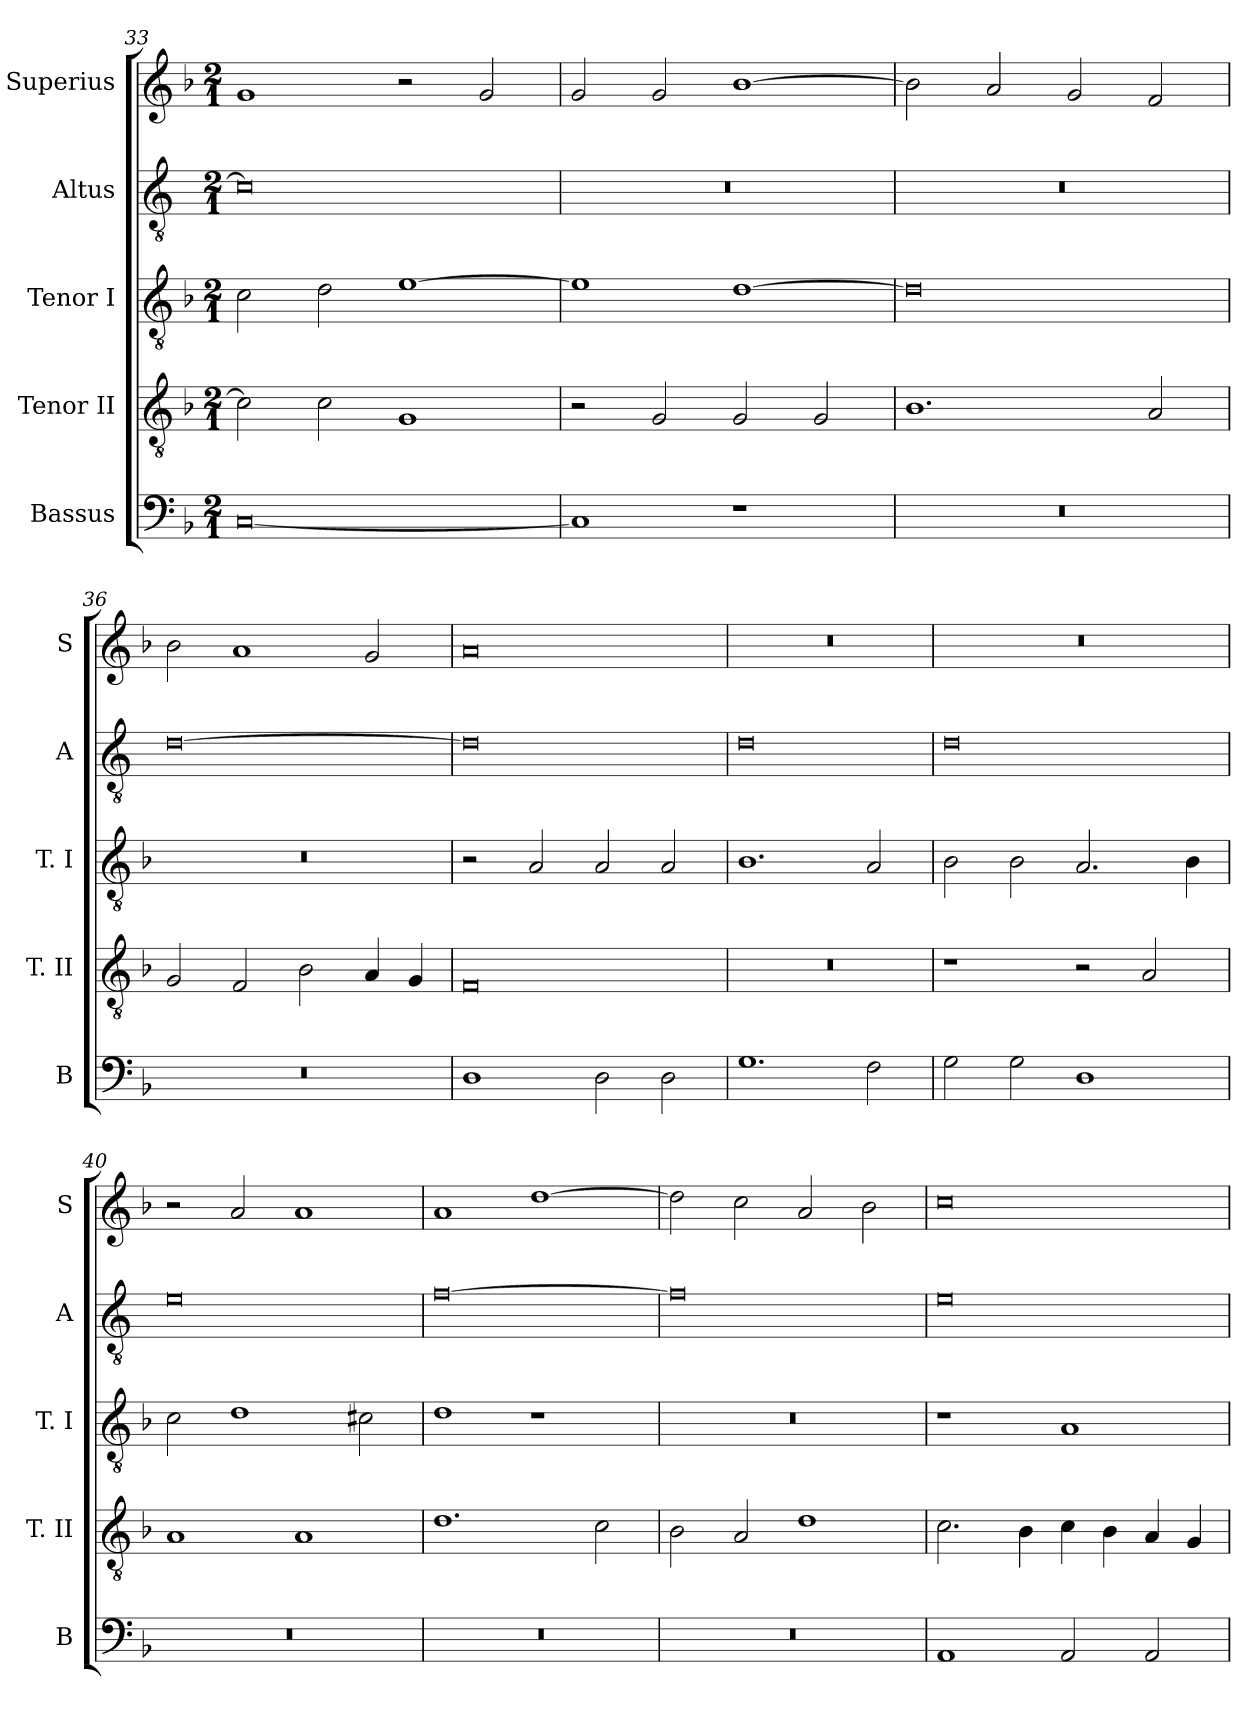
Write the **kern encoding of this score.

**kern	**kern	**kern	**kern	**kern
*part5	*part4	*part3	*part2	*part1
*staff5	*staff4	*staff3	*staff2	*staff1
*I"Bassus	*I"Tenor II	*I"Tenor I	*I"Altus	*I"Superius
*I'B	*I'T. II	*I'T. I	*I'A	*I'S
*clefF4	*clefGv2	*clefGv2	*clefGv2	*clefG2
*k[b-]	*k[b-]	*k[b-]	*k[]	*k[b-]
*F:	*F:	*F:	*C:	*F:
*M2/1	*M2/1	*M2/1	*M2/1	*M2/1
=33	=33	=33	=33	=33
[0C	2c]	2c	0c]	1g
.	2c	2d	.	.
.	1G	[1e	.	2r
.	.	.	.	2g
=34	=34	=34	=34	=34
1C]	2r	1e]	0r	2g
.	2G	.	.	2g
1r	2G	[1d	.	[1b-
.	2G	.	.	.
=35	=35	=35	=35	=35
0r	1.B-	0d]	0r	2b-]
.	.	.	.	2a
.	.	.	.	2g
.	2A	.	.	2f
=36	=36	=36	=36	=36
0r	2G	0r	[0d	2b-
.	2F	.	.	1a
.	2B-	.	.	.
.	4A	.	.	2g
.	4G	.	.	.
=37	=37	=37	=37	=37
1D	0F	2r	0d]	0a
.	.	2A	.	.
2D	.	2A	.	.
2D	.	2A	.	.
=38	=38	=38	=38	=38
1.G	0r	1.B-	0d	0r
2F	.	2A	.	.
=39	=39	=39	=39	=39
2G	1r	2B-	0d	0r
2G	.	2B-	.	.
1D	2r	2.A	.	.
.	2A	.	.	.
.	.	4B-	.	.
=40	=40	=40	=40	=40
0r	1A	2c	0e	2r
.	.	1d	.	2a
.	1A	.	.	1a
.	.	2c#X	.	.
=41	=41	=41	=41	=41
0r	1.d	1d	[0f	1a
.	.	1r	.	[1dd
.	2c	.	.	.
=42	=42	=42	=42	=42
0r	2B-	0r	0f]	2dd]
.	2A	.	.	2cc
.	1d	.	.	2a
.	.	.	.	2b-
=43	=43	=43	=43	=43
1AA	2.c	1r	0e	0cc
.	4B-	.	.	.
2AA	4c	1A	.	.
.	4B-	.	.	.
2AA	4A	.	.	.
.	4G	.	.	.
=	=	=	=	=
*-	*-	*-	*-	*-
